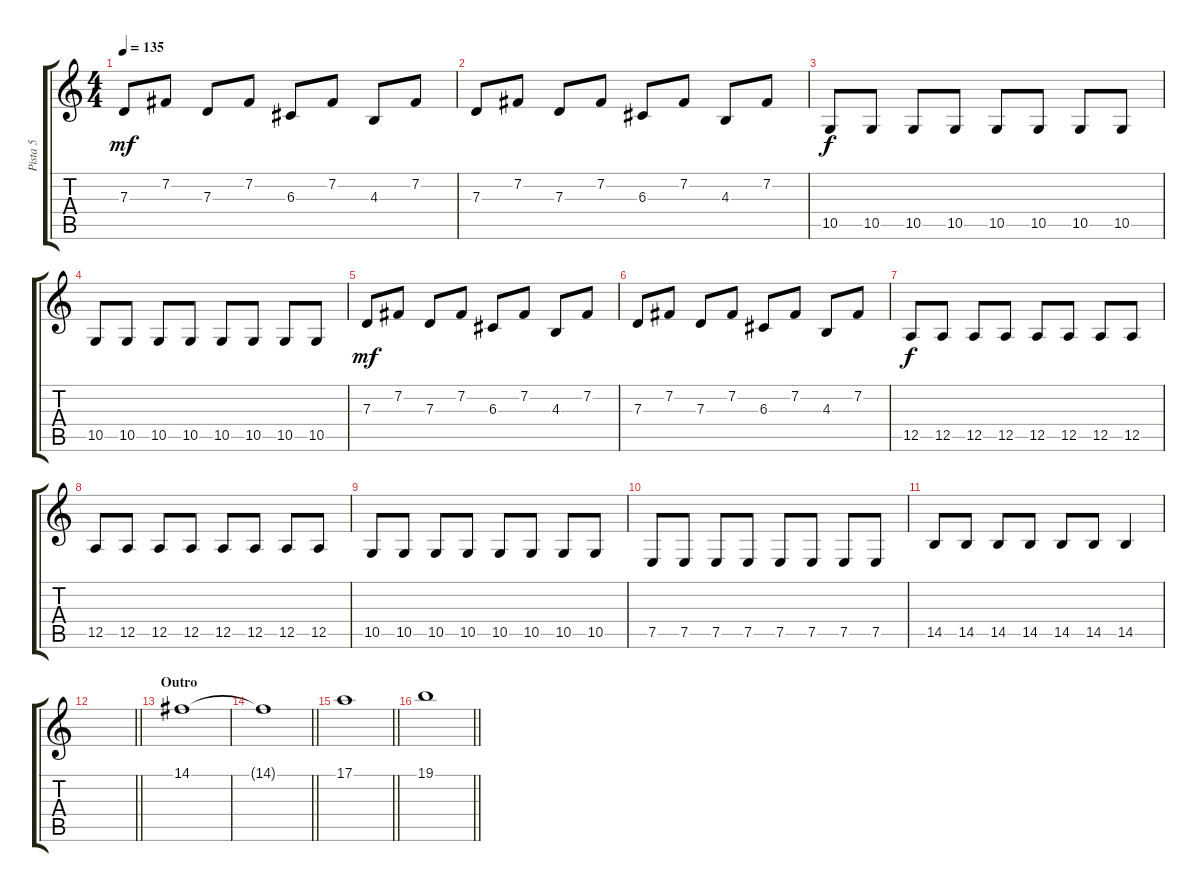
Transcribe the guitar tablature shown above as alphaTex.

\track ("Pista 5" "Pista 5") {instrument drawbarorgan}
\staff {score tabs}
\tuning (E4 B3 G3 D3 A2 E2) {hide}
\ts (4 4)
\tempo 135
\clef g2
\ks c
7.3.8{dy mf} 7.2.8 7.3.8 7.2.8 6.3.8 7.2.8 4.3.8 7.2.8 |
7.3.8 7.2.8 7.3.8 7.2.8 6.3.8 7.2.8 4.3.8 7.2.8 |
10.5.8{dy f} 10.5.8 10.5.8 10.5.8 10.5.8 10.5.8 10.5.8 10.5.8 |
10.5.8 10.5.8 10.5.8 10.5.8 10.5.8 10.5.8 10.5.8 10.5.8 |
7.3.8{dy mf} 7.2.8 7.3.8 7.2.8 6.3.8 7.2.8 4.3.8 7.2.8 |
7.3.8 7.2.8 7.3.8 7.2.8 6.3.8 7.2.8 4.3.8 7.2.8 |
12.5.8{dy f} 12.5.8 12.5.8 12.5.8 12.5.8 12.5.8 12.5.8 12.5.8 |
12.5.8 12.5.8 12.5.8 12.5.8 12.5.8 12.5.8 12.5.8 12.5.8 |
10.5.8 10.5.8 10.5.8 10.5.8 10.5.8 10.5.8 10.5.8 10.5.8 |
7.5.8 7.5.8 7.5.8 7.5.8 7.5.8 7.5.8 7.5.8 7.5.8 |
14.5.8 14.5.8 14.5.8 14.5.8 14.5.8 14.5.8 14.5.4 |
\barLineRight lightlight
|
\section ("" "Outro")
14.1.1 |
\barLineRight lightlight
14.1{t}.1 |
\barLineRight lightlight
17.1.1 |
\barLineRight lightlight
19.1.1
